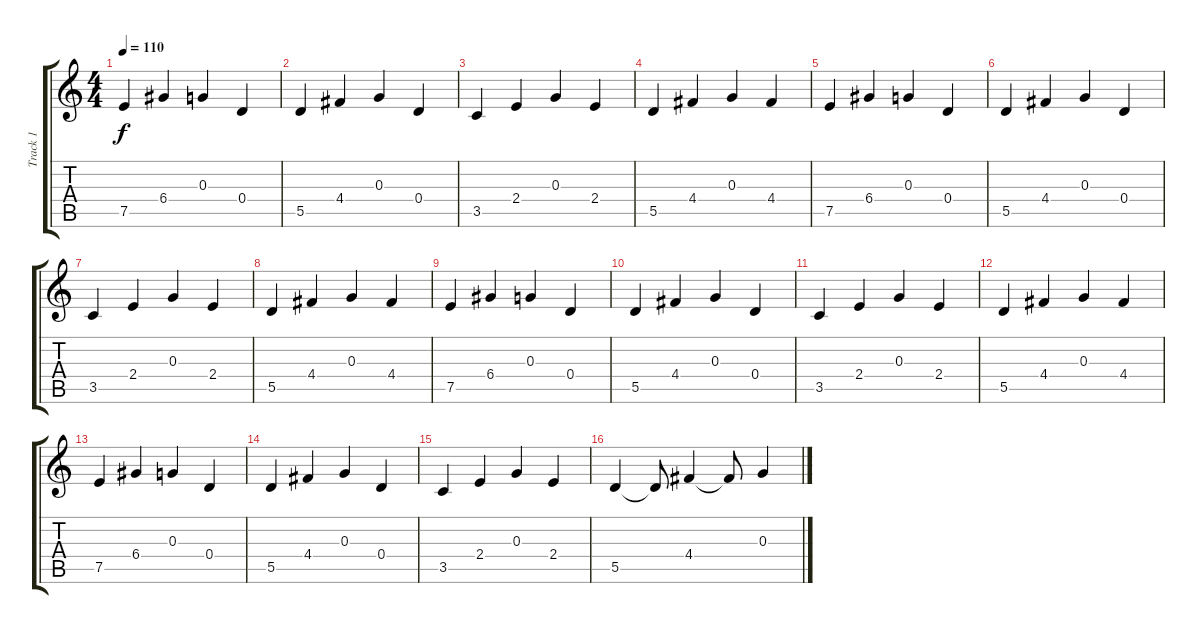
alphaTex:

\track ("Track 1" "Track 1") {instrument acousticguitarsteel}
\staff {score tabs}
\tuning (E4 B3 G3 D3 A2 E2) {hide}
\ts (4 4)
\tempo 110
\clef g2
\ks c
7.5.4{dy f} 6.4.4 0.3.4 0.4.4 |
5.5.4 4.4.4 0.3.4 0.4.4 |
3.5.4 2.4.4 0.3.4 2.4.4 |
5.5.4 4.4.4 0.3.4 4.4.4 |
7.5.4 6.4.4 0.3.4 0.4.4 |
5.5.4 4.4.4 0.3.4 0.4.4 |
3.5.4 2.4.4 0.3.4 2.4.4 |
5.5.4 4.4.4 0.3.4 4.4.4 |
7.5.4 6.4.4 0.3.4 0.4.4 |
5.5.4 4.4.4 0.3.4 0.4.4 |
3.5.4 2.4.4 0.3.4 2.4.4 |
5.5.4 4.4.4 0.3.4 4.4.4 |
7.5.4 6.4.4 0.3.4 0.4.4 |
5.5.4 4.4.4 0.3.4 0.4.4 |
3.5.4 2.4.4 0.3.4 2.4.4 |
5.5.4 5.5{t}.8 4.4.4 4.4{t}.8 0.3.4
